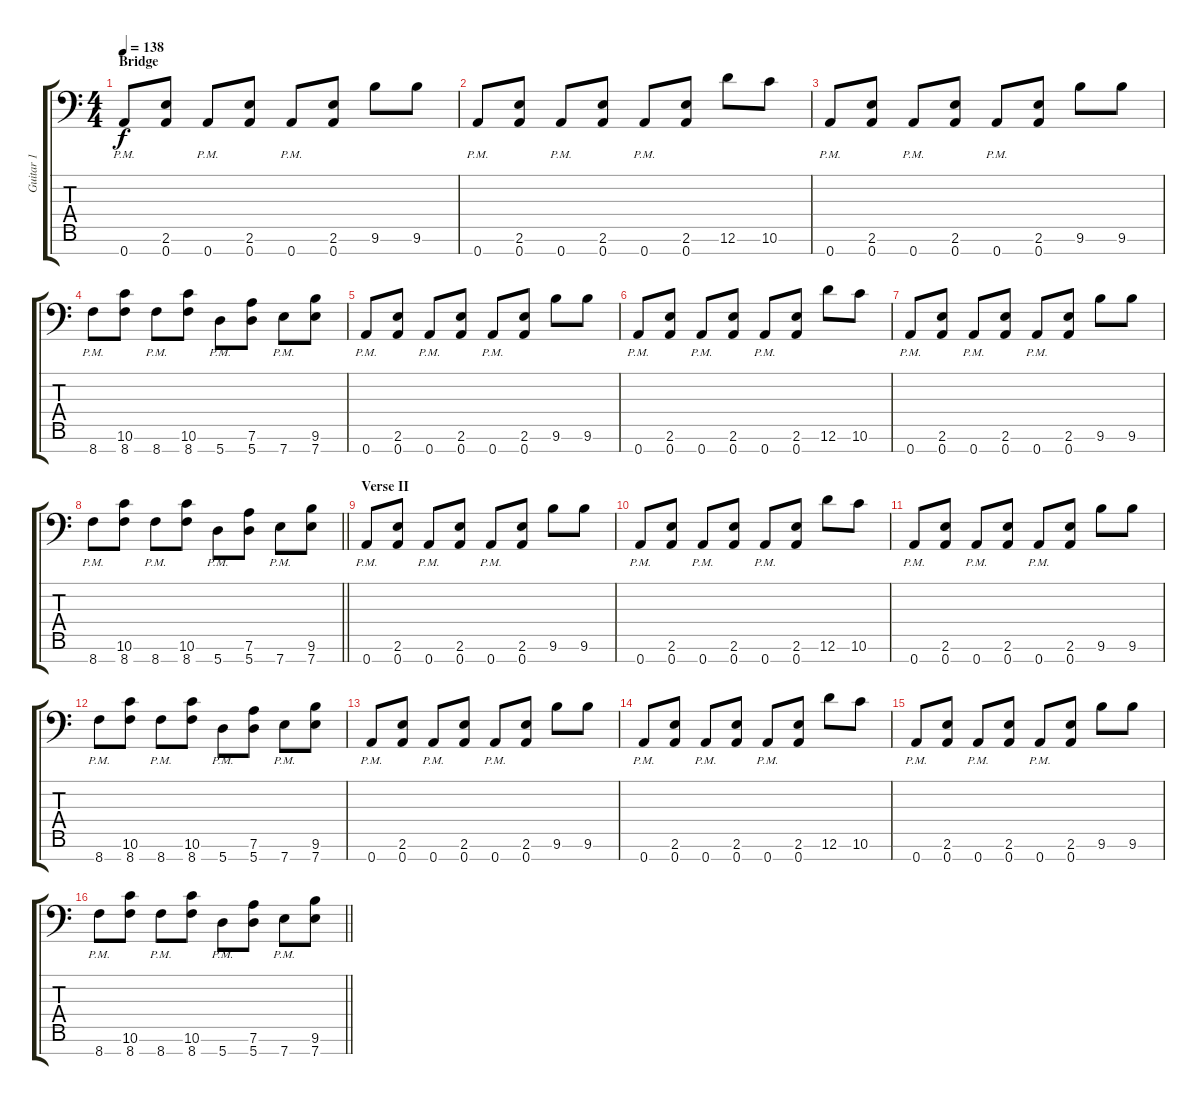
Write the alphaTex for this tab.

\track ("Guitar 1" "Guitar 1") {instrument distortionguitar}
\staff {score tabs}
\tuning (D4 A3 F3 C3 G2 D2 A1) {hide}
\ts (4 4)
\section ("" "Bridge")
\tempo 138
\clef f4
\ks c
0.7{pm}.8{dy f instrument distortionguitar} (2.6 0.7).8 0.7{pm}.8 (2.6 0.7).8 0.7{pm}.8 (2.6 0.7).8 9.6.8 9.6.8 |
0.7{pm}.8 (2.6 0.7).8 0.7{pm}.8 (2.6 0.7).8 0.7{pm}.8 (2.6 0.7).8 12.6.8 10.6.8 |
0.7{pm}.8 (2.6 0.7).8 0.7{pm}.8 (2.6 0.7).8 0.7{pm}.8 (2.6 0.7).8 9.6.8 9.6.8 |
8.7{pm}.8 (10.6 8.7).8 8.7{pm}.8 (10.6 8.7).8 5.7{pm}.8 (7.6 5.7).8 7.7{pm}.8 (9.6 7.7).8 |
0.7{pm}.8 (2.6 0.7).8 0.7{pm}.8 (2.6 0.7).8 0.7{pm}.8 (2.6 0.7).8 9.6.8 9.6.8 |
0.7{pm}.8 (2.6 0.7).8 0.7{pm}.8 (2.6 0.7).8 0.7{pm}.8 (2.6 0.7).8 12.6.8 10.6.8 |
0.7{pm}.8 (2.6 0.7).8 0.7{pm}.8 (2.6 0.7).8 0.7{pm}.8 (2.6 0.7).8 9.6.8 9.6.8 |
\barLineRight lightlight
8.7{pm}.8 (10.6 8.7).8 8.7{pm}.8 (10.6 8.7).8 5.7{pm}.8 (7.6 5.7).8 7.7{pm}.8 (9.6 7.7).8 |
\section ("" "Verse II")
0.7{pm}.8 (2.6 0.7).8 0.7{pm}.8 (2.6 0.7).8 0.7{pm}.8 (2.6 0.7).8 9.6.8 9.6.8 |
0.7{pm}.8 (2.6 0.7).8 0.7{pm}.8 (2.6 0.7).8 0.7{pm}.8 (2.6 0.7).8 12.6.8 10.6.8 |
0.7{pm}.8 (2.6 0.7).8 0.7{pm}.8 (2.6 0.7).8 0.7{pm}.8 (2.6 0.7).8 9.6.8 9.6.8 |
8.7{pm}.8 (10.6 8.7).8 8.7{pm}.8 (10.6 8.7).8 5.7{pm}.8 (7.6 5.7).8 7.7{pm}.8 (9.6 7.7).8 |
0.7{pm}.8 (2.6 0.7).8 0.7{pm}.8 (2.6 0.7).8 0.7{pm}.8 (2.6 0.7).8 9.6.8 9.6.8 |
0.7{pm}.8 (2.6 0.7).8 0.7{pm}.8 (2.6 0.7).8 0.7{pm}.8 (2.6 0.7).8 12.6.8 10.6.8 |
0.7{pm}.8 (2.6 0.7).8 0.7{pm}.8 (2.6 0.7).8 0.7{pm}.8 (2.6 0.7).8 9.6.8 9.6.8 |
\barLineRight lightlight
8.7{pm}.8 (10.6 8.7).8 8.7{pm}.8 (10.6 8.7).8 5.7{pm}.8 (7.6 5.7).8 7.7{pm}.8 (9.6 7.7).8
